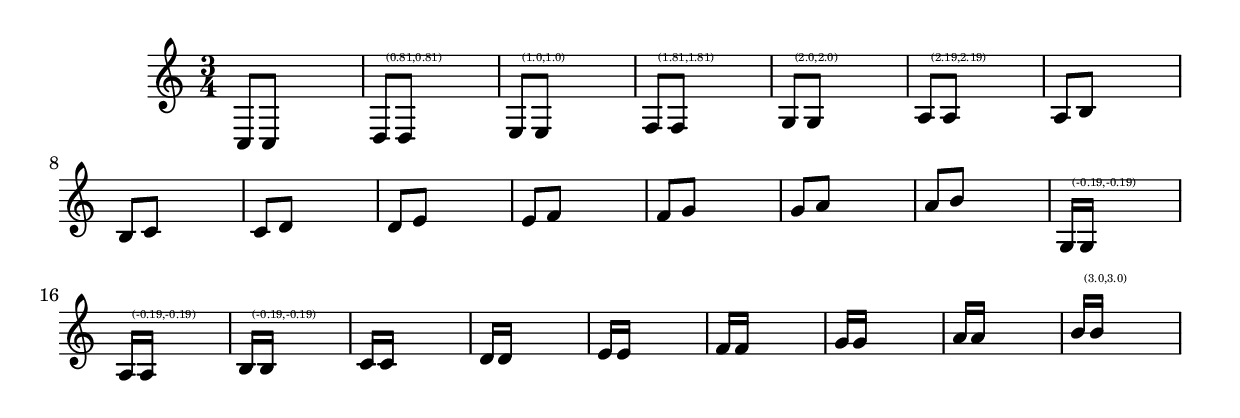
\header {

  texidoc = "This file tests a few standard beam quants, taken from
    Ted Ross' book. If LilyPond finds another quant, the correct quant
    is printed over the beam."
  
}

\version "2.7.13"

\layout  {
  raggedright = ##t
  #(define debug-beam-quanting #t)
}

filler = \new Voice \relative  {
  \hideNotes
  e4 e
}
				% 

%%
%% Ross p108--112
primes = \relative {
  \time 3/4 
  \assertBeamQuant #'(0 . 0)  #'(0 . 0)
  c8[ c]
  \filler
  \assertBeamQuant #'(1 . -1)  #'(1 . -1)
  d8[ d]
  
  \filler
  
  \assertBeamQuant #'(1 . 0)  #'(1 . 0)
  e8[ e]
  \filler
  
  
  \assertBeamQuant #'(2 . -1)  #'(2 . -1)
  f8[ f]
  \filler
  
  
  \assertBeamQuant #'(2 . 0)  #'(2 . 0)
  g8[ g]
  \filler
  
  
  \assertBeamQuant #'(2 . 1)  #'(2 . 1)
  a8[ a]
  \filler
  
%{
  \once \override Beam #'inspect-quants = #'(2.2 . 2.2)
  \assertBeamQuant 
  a8[ a]
  \filler
  
%}
  
}


seconds = \relative {
  
  \assertBeamQuant #'(0 . 0)  #'(0 . 1)
  a8[ b]
  \filler
  

  \assertBeamQuant #'(0 . 0)  #'(0 . 1)
  b8[ c]
  \filler
  

  \assertBeamQuant #'(0 . 0)  #'(0 . 1)
  c8[ d]
  \filler
  
  \assertBeamQuant #'(1 . -1)  #'(1 . 0)
  d8[ e]
  \filler
  
  
  \assertBeamQuant #'(1 . 0)  #'(1 . 1)
  e8[ f]
  \filler
  
  
  \assertBeamQuant #'(2 . -1)  #'(2 . 0)
  f8[ g]
  \filler
  
  
  \assertBeamQuant #'(2 . 0)  #'(2 . 1)
  g8[ a]
  \filler

  \assertBeamQuant #'(3 . -1)  #'(3 . 0)
  a8[ b]
  \filler
}

filler = \new Voice \relative  {
  \hideNotes
  e4 e4.
}

				% Ross, p122 
primeSixteenths = \relative {
  \stemUp
  \assertBeamQuant #'(0 . -1)  #'(0 . -1)
  g16[ g]
  \filler
  \assertBeamQuant #'(0 . -1)  #'(0 . -1)
  a16[ a]
  \filler
  \assertBeamQuant #'(0 . -1)  #'(0 . -1)
  b16[ b]
  \filler
  \assertBeamQuant #'(0 . 0)  #'(0 . 0)
  c16[ c]
  \filler
  \assertBeamQuant #'(1 . -1)  #'(1 . -1)
  d16[ d]
  \filler
  \assertBeamQuant #'(1 . 0)  #'(1 . 0)
  e16[ e]
  \filler
  \assertBeamQuant #'(2 .  -1)  #'(2 . -1)
  f16[ f]
  \filler
  \assertBeamQuant #'(2 . 0)  #'(2 . 0)
  g16[ g]
  \filler
  \assertBeamQuant #'(3 . -1)  #'(3 . -1)
  a16[ a]
  \filler
  \assertBeamQuant #'(3 . 0)  #'(3 . 0)
  b16[ b]
  \filler
}

\new Voice { \primes \seconds \primeSixteenths }

